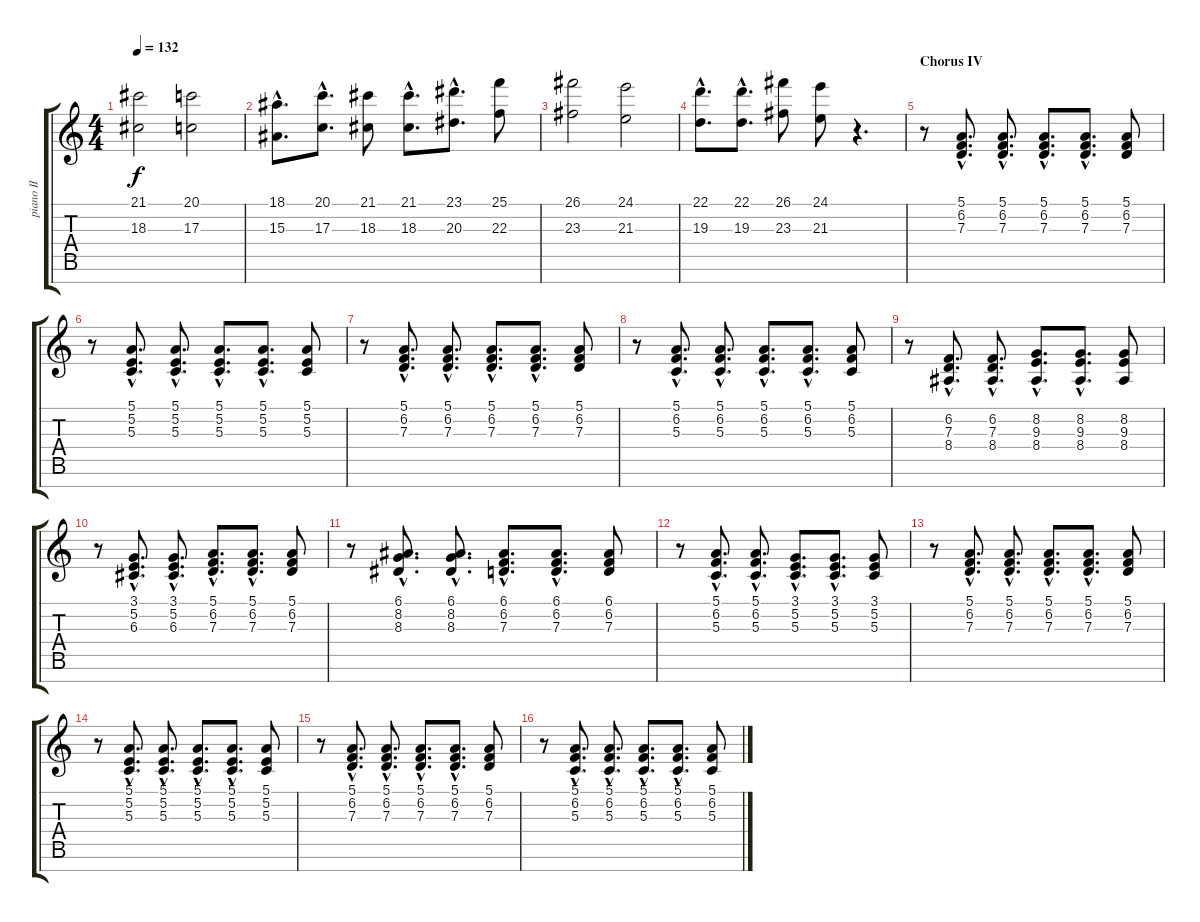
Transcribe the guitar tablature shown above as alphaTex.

\track ("piano II" "piano II") {instrument honkytonkpiano}
\staff {score tabs}
\tuning (E4 B3 G3 D3 A2 E2 B1) {hide}
\ts (4 4)
\tempo 132
\clef g2
\ks c
(21.1 18.3).2{dy f} (20.1 17.3).2 |
(18.1{hac} 15.3{hac}).8{d} (20.1{hac} 17.3{hac}).8{d} (21.1 18.3).8 (21.1{hac} 18.3{hac}).8{d} (23.1{hac} 20.3{hac}).8{d} (25.1 22.3).8 |
(26.1 23.3).2 (24.1 21.3).2 |
(22.1{hac} 19.3{hac}).8{d} (22.1{hac} 19.3{hac}).8{d} (26.1 23.3).8 (24.1 21.3).8 r.4{d} |
\section ("" "Chorus IV")
r.8 (5.1{hac} 6.2{hac} 7.3{hac}).8{d volume 16 balance 0 instrument honkytonkpiano} (5.1{hac} 6.2{hac} 7.3{hac}).8{d} (5.1{hac} 6.2{hac} 7.3{hac}).8{d} (5.1{hac} 6.2{hac} 7.3{hac}).8{d} (5.1 6.2 7.3).8 |
r.8 (5.1{hac} 5.2{hac} 5.3{hac}).8{d} (5.1{hac} 5.2{hac} 5.3{hac}).8{d} (5.1{hac} 5.2{hac} 5.3{hac}).8{d} (5.1{hac} 5.2{hac} 5.3{hac}).8{d} (5.1 5.2 5.3).8 |
r.8 (5.1{hac} 6.2{hac} 7.3{hac}).8{d} (5.1{hac} 6.2{hac} 7.3{hac}).8{d} (5.1{hac} 6.2{hac} 7.3{hac}).8{d} (5.1{hac} 6.2{hac} 7.3{hac}).8{d} (5.1 6.2 7.3).8 |
r.8 (5.1{hac} 6.2{hac} 5.3{hac}).8{d} (5.1{hac} 6.2{hac} 5.3{hac}).8{d} (5.1{hac} 6.2{hac} 5.3{hac}).8{d} (5.1{hac} 6.2{hac} 5.3{hac}).8{d} (5.1 6.2 5.3).8 |
r.8 (6.2{hac} 7.3{hac} 8.4{hac}).8{d} (6.2{hac} 7.3{hac} 8.4{hac}).8{d} (8.2{hac} 9.3{hac} 8.4{hac}).8{d} (8.2{hac} 9.3{hac} 8.4{hac}).8{d} (8.2 9.3 8.4).8 |
r.8 (3.1{hac} 5.2{hac} 6.3{hac}).8{d} (3.1{hac} 5.2{hac} 6.3{hac}).8{d} (5.1{hac} 6.2{hac} 7.3{hac}).8{d} (5.1{hac} 6.2{hac} 7.3{hac}).8{d} (5.1 6.2 7.3).8 |
r.8 (6.1{hac} 8.2{hac} 8.3{hac}).8{d} (6.1{hac} 8.2{hac} 8.3{hac}).8{d} (6.1{hac} 6.2{hac} 7.3{hac}).8{d} (6.1{hac} 6.2{hac} 7.3{hac}).8{d} (6.1 6.2 7.3).8 |
r.8 (5.1{hac} 6.2{hac} 5.3{hac}).8{d} (5.1{hac} 6.2{hac} 5.3{hac}).8{d} (3.1{hac} 5.2{hac} 5.3{hac}).8{d} (3.1{hac} 5.2{hac} 5.3{hac}).8{d} (3.1 5.2 5.3).8 |
r.8 (5.1{hac} 6.2{hac} 7.3{hac}).8{d} (5.1{hac} 6.2{hac} 7.3{hac}).8{d} (5.1{hac} 6.2{hac} 7.3{hac}).8{d} (5.1{hac} 6.2{hac} 7.3{hac}).8{d} (5.1 6.2 7.3).8 |
r.8 (5.1{hac} 5.2{hac} 5.3{hac}).8{d} (5.1{hac} 5.2{hac} 5.3{hac}).8{d} (5.1{hac} 5.2{hac} 5.3{hac}).8{d} (5.1{hac} 5.2{hac} 5.3{hac}).8{d} (5.1 5.2 5.3).8 |
r.8 (5.1{hac} 6.2{hac} 7.3{hac}).8{d} (5.1{hac} 6.2{hac} 7.3{hac}).8{d} (5.1{hac} 6.2{hac} 7.3{hac}).8{d} (5.1{hac} 6.2{hac} 7.3{hac}).8{d} (5.1 6.2 7.3).8 |
r.8 (5.1{hac} 6.2{hac} 5.3{hac}).8{d} (5.1{hac} 6.2{hac} 5.3{hac}).8{d} (5.1{hac} 6.2{hac} 5.3{hac}).8{d} (5.1{hac} 6.2{hac} 5.3{hac}).8{d} (5.1 6.2 5.3).8
